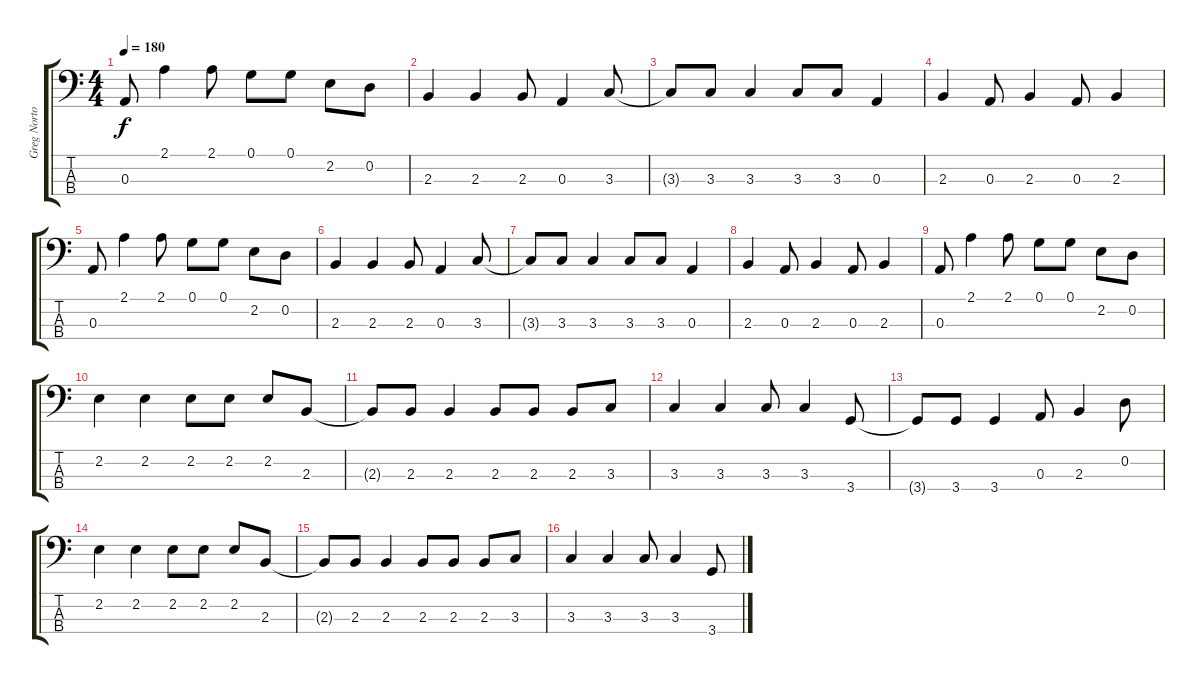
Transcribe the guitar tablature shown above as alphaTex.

\track ("Greg Norton - Bass" "Greg Norto") {instrument electricbasspick}
\staff {score tabs}
\tuning (G2 D2 A1 E1) {hide}
\ts (4 4)
\tempo 180
\clef f4
\ks c
0.3.8{dy f} 2.1.4 2.1.8 0.1.8 0.1.8 2.2.8 0.2.8 |
2.3.4 2.3.4 2.3.8 0.3.4 3.3.8 |
3.3{t}.8 3.3.8 3.3.4 3.3.8 3.3.8 0.3.4 |
2.3.4 0.3.8 2.3.4 0.3.8 2.3.4 |
0.3.8 2.1.4 2.1.8 0.1.8 0.1.8 2.2.8 0.2.8 |
2.3.4 2.3.4 2.3.8 0.3.4 3.3.8 |
3.3{t}.8 3.3.8 3.3.4 3.3.8 3.3.8 0.3.4 |
2.3.4 0.3.8 2.3.4 0.3.8 2.3.4 |
0.3.8 2.1.4 2.1.8 0.1.8 0.1.8 2.2.8 0.2.8 |
2.2.4 2.2.4 2.2.8 2.2.8 2.2.8 2.3.8 |
2.3{t}.8 2.3.8 2.3.4 2.3.8 2.3.8 2.3.8 3.3.8 |
3.3.4 3.3.4 3.3.8 3.3.4 3.4.8 |
3.4{t}.8 3.4.8 3.4.4 0.3.8 2.3.4 0.2.8 |
2.2.4 2.2.4 2.2.8 2.2.8 2.2.8 2.3.8 |
2.3{t}.8 2.3.8 2.3.4 2.3.8 2.3.8 2.3.8 3.3.8 |
3.3.4 3.3.4 3.3.8 3.3.4 3.4.8
